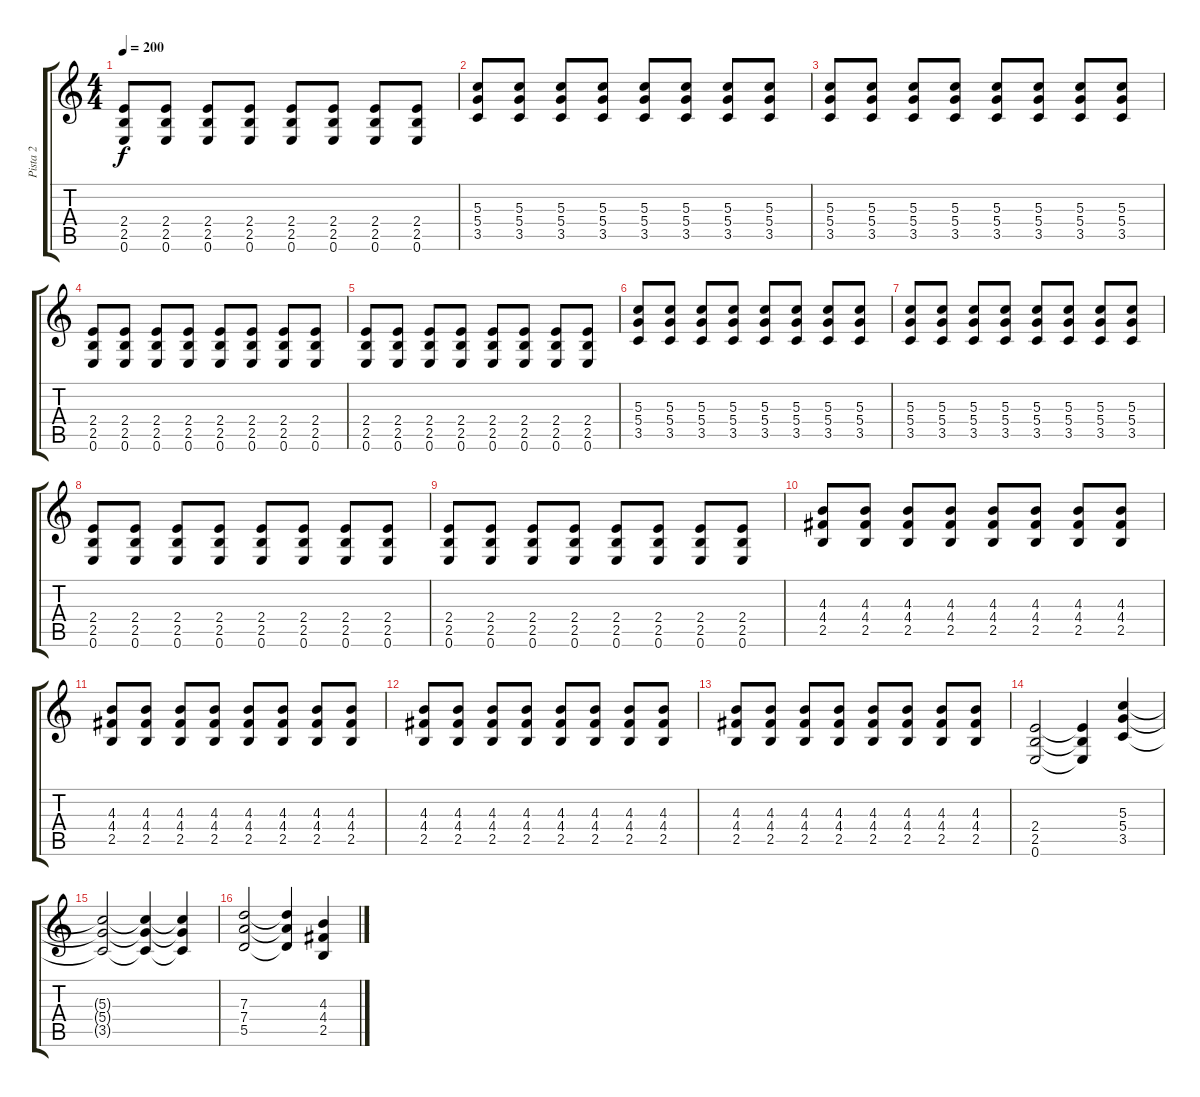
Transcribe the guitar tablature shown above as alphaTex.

\track ("Pista 2" "Pista 2") {instrument distortionguitar}
\staff {score tabs}
\tuning (E4 B3 G3 D3 A2 E2) {hide}
\ts (4 4)
\tempo 200
\clef g2
\ks c
(2.4 2.5 0.6).8{dy f} (2.4 2.5 0.6).8 (2.4 2.5 0.6).8 (2.4 2.5 0.6).8 (2.4 2.5 0.6).8 (2.4 2.5 0.6).8 (2.4 2.5 0.6).8 (2.4 2.5 0.6).8 |
(5.3 5.4 3.5).8 (5.3 5.4 3.5).8 (5.3 5.4 3.5).8 (5.3 5.4 3.5).8 (5.3 5.4 3.5).8 (5.3 5.4 3.5).8 (5.3 5.4 3.5).8 (5.3 5.4 3.5).8 |
(5.3 5.4 3.5).8 (5.3 5.4 3.5).8 (5.3 5.4 3.5).8 (5.3 5.4 3.5).8 (5.3 5.4 3.5).8 (5.3 5.4 3.5).8 (5.3 5.4 3.5).8 (5.3 5.4 3.5).8 |
(2.4 2.5 0.6).8 (2.4 2.5 0.6).8 (2.4 2.5 0.6).8 (2.4 2.5 0.6).8 (2.4 2.5 0.6).8 (2.4 2.5 0.6).8 (2.4 2.5 0.6).8 (2.4 2.5 0.6).8 |
(2.4 2.5 0.6).8 (2.4 2.5 0.6).8 (2.4 2.5 0.6).8 (2.4 2.5 0.6).8 (2.4 2.5 0.6).8 (2.4 2.5 0.6).8 (2.4 2.5 0.6).8 (2.4 2.5 0.6).8 |
(5.3 5.4 3.5).8 (5.3 5.4 3.5).8 (5.3 5.4 3.5).8 (5.3 5.4 3.5).8 (5.3 5.4 3.5).8 (5.3 5.4 3.5).8 (5.3 5.4 3.5).8 (5.3 5.4 3.5).8 |
(5.3 5.4 3.5).8 (5.3 5.4 3.5).8 (5.3 5.4 3.5).8 (5.3 5.4 3.5).8 (5.3 5.4 3.5).8 (5.3 5.4 3.5).8 (5.3 5.4 3.5).8 (5.3 5.4 3.5).8 |
(2.4 2.5 0.6).8 (2.4 2.5 0.6).8 (2.4 2.5 0.6).8 (2.4 2.5 0.6).8 (2.4 2.5 0.6).8 (2.4 2.5 0.6).8 (2.4 2.5 0.6).8 (2.4 2.5 0.6).8 |
(2.4 2.5 0.6).8 (2.4 2.5 0.6).8 (2.4 2.5 0.6).8 (2.4 2.5 0.6).8 (2.4 2.5 0.6).8 (2.4 2.5 0.6).8 (2.4 2.5 0.6).8 (2.4 2.5 0.6).8 |
(4.3 4.4 2.5).8 (4.3 4.4 2.5).8 (4.3 4.4 2.5).8 (4.3 4.4 2.5).8 (4.3 4.4 2.5).8 (4.3 4.4 2.5).8 (4.3 4.4 2.5).8 (4.3 4.4 2.5).8 |
(4.3 4.4 2.5).8 (4.3 4.4 2.5).8 (4.3 4.4 2.5).8 (4.3 4.4 2.5).8 (4.3 4.4 2.5).8 (4.3 4.4 2.5).8 (4.3 4.4 2.5).8 (4.3 4.4 2.5).8 |
(4.3 4.4 2.5).8 (4.3 4.4 2.5).8 (4.3 4.4 2.5).8 (4.3 4.4 2.5).8 (4.3 4.4 2.5).8 (4.3 4.4 2.5).8 (4.3 4.4 2.5).8 (4.3 4.4 2.5).8 |
(4.3 4.4 2.5).8 (4.3 4.4 2.5).8 (4.3 4.4 2.5).8 (4.3 4.4 2.5).8 (4.3 4.4 2.5).8 (4.3 4.4 2.5).8 (4.3 4.4 2.5).8 (4.3 4.4 2.5).8 |
(2.4 2.5 0.6).2 (2.4{t} 2.5{t} 0.6{t}).4 (5.3 5.4 3.5).4 |
(5.3{t} 5.4{t} 3.5{t}).2 (5.3{t} 5.4{t} 3.5{t}).4 (5.3{t} 5.4{t} 3.5{t}).4 |
(7.3 7.4 5.5).2 (7.3{t} 7.4{t} 5.5{t}).4 (4.3 4.4 2.5).4
